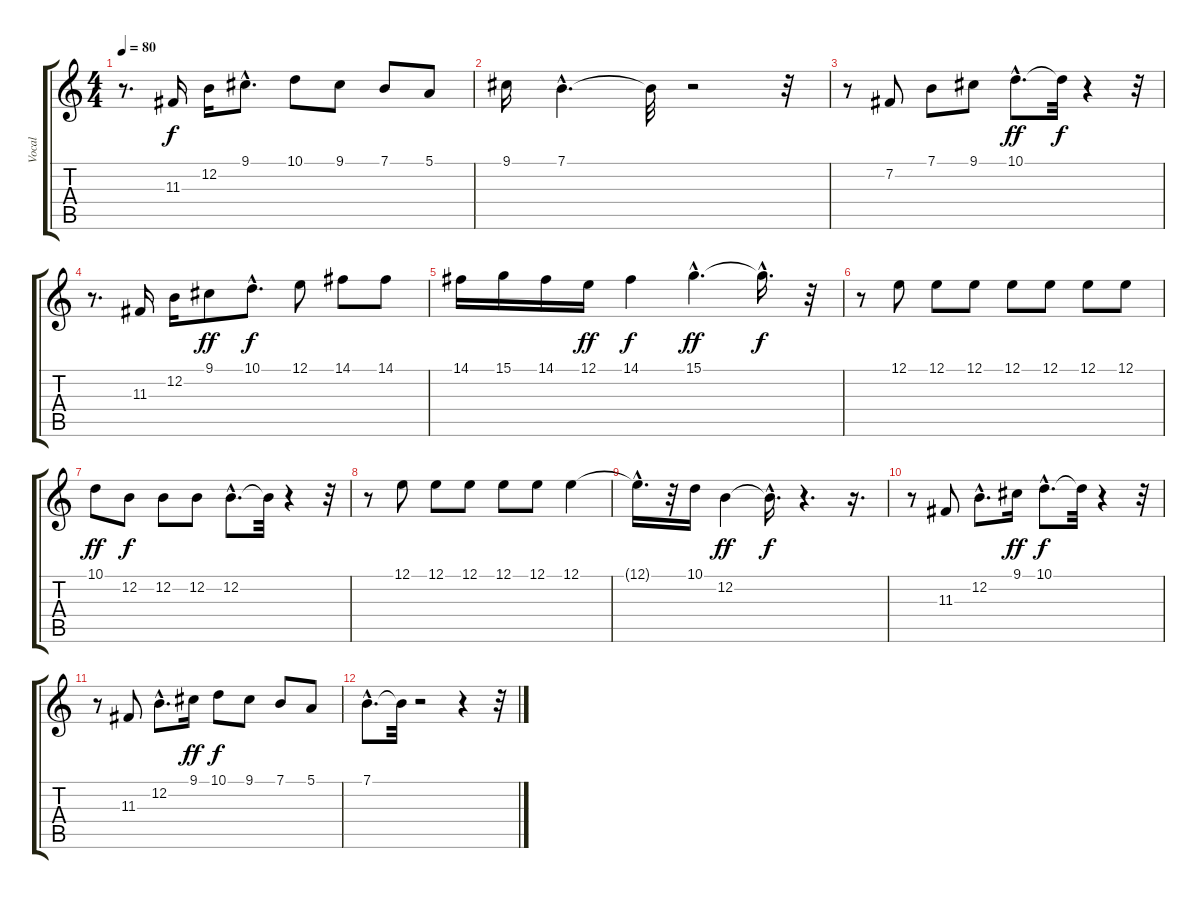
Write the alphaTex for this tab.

\track ("Vocal" "Vocal") {instrument voiceoohs}
\staff {score tabs}
\tuning (E4 B3 G3 D3 A2 E2) {hide}
\ts (4 4)
\tempo 80
\clef g2
\ks c
r.8{d dy f} 11.3.16 12.2.16 9.1{hac}.8{d} 10.1.8 9.1.8 7.1.8 5.1.8 |
9.1.16 7.1{hac}.4{d} 7.1{t}.32 r.2 r.32 |
r.8 7.2.8 7.1.8 9.1.8 10.1{hac}.8{d dy ff} 10.1{t}.32{dy f} r.4 r.32 |
r.8{d} 11.3.16 12.2.16 9.1.8{dy ff} 10.1{hac}.8{d dy f} 12.1.8 14.1.8 14.1.8 |
14.1.16 15.1.16 14.1.16 12.1.16{dy ff} 14.1.4{dy f} 15.1{hac}.4{d dy ff} 15.1{hac t}.16{d dy f} r.32 |
r.8 12.1.8 12.1.8 12.1.8 12.1.8 12.1.8 12.1.8 12.1.8 |
10.1.8{dy ff} 12.2.8{dy f} 12.2.8 12.2.8 12.2{hac}.8{d} 12.2{t}.32 r.4 r.32 |
r.8 12.1.8 12.1.8 12.1.8 12.1.8 12.1.8 12.1.4 |
12.1{hac t}.16{d} r.32 10.1.16 12.2.4{dy ff} 12.2{hac t}.16{d dy f} r.4{d} r.16{d} |
r.8 11.3.8 12.2{hac}.8{d} 9.1.16{dy ff} 10.1{hac}.8{d dy f} 10.1{t}.32 r.4 r.32 |
r.8 11.3.8 12.2{hac}.8{d} 9.1.16{dy ff} 10.1.8{dy f} 9.1.8 7.1.8 5.1.8 |
7.1{hac}.8{d} 7.1{t}.32 r.2 r.4 r.32
